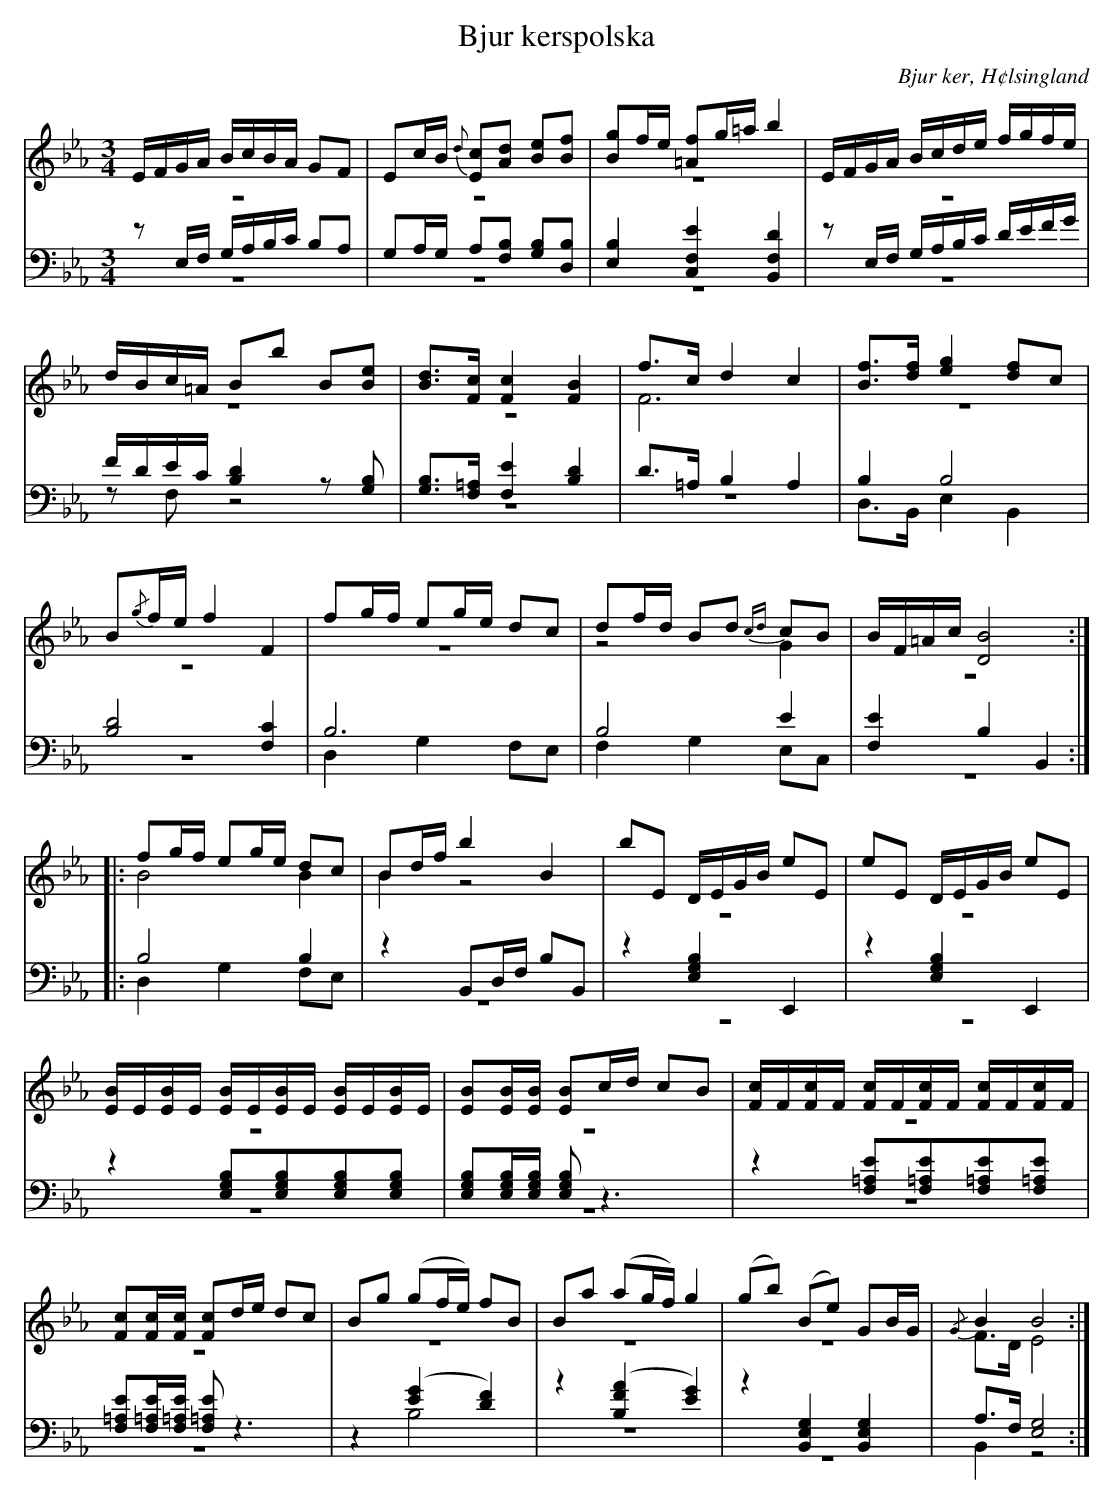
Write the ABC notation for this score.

X:1
T: Bjur kerspolska
O: Bjur ker, H¢lsingland
M: 3/4
L: 1/8
K: Eb
V:1
V:2 merge
V:3
V:4 merge
V:1
E/F/G/A/ B/c/B/A/ GF|Ec/B/ {d}[Ec][Ad] [Be][Bf]|[Bg]f/e/ [=Af]g/=a/ b2|E/F/G/A/ B/c/d/e/ f/g/f/e/|
d/B/c/=A/ Bb B[Be]|[Bd]>[Fc] [F2c2] [F2B2]|f>c d2 c2|[Bf]>[df] [e2g2] [df]c|
B{/g}f/e/ f2 F2|fg/f/ eg/e/ dc|df/d/ Bd {cd}cB|B/F/=A/c/ [D4B4]:|
|:fg/f/ eg/e/ dc|Bd/f/ b2 B2|bE D/E/G/B/ eE|eE D/E/G/B/ eE|
[E/B/]E/[E/B/]E/ [E/B/]E/[E/B/]E/ [E/B/]E/[E/B/]E/|[EB][E/B/][E/B/] [EB]c/d/ cB|[F/c/]F/[F/c/]F/ [F/c/]F/[F/c/]F/ [F/c/]F/[F/c/]F/|[Fc][F/c/][F/c/] [Fc]d/e/ dc|Bg (gf/e/) fB|Ba (ag/f/) g2|(gb) (Be) GB/G/|{/G}B2 B4:|
V:2
z6|z6|z6|z6|
z6|z6|F6|z6|
z6|z6|z4 G2|z6:|
|:B4 B2|B2 z4|z6|z6|
z6|z6|z6|z6|
z6|z6|z6|F>D E4:|
V:3 clef=bass
zE,/F,/ G,/A,/B,/C/ B,A,|G,A,/G,/ A,[F,B,] [G,B,][D,B,]|[E,2B,2] [C,2F,2E2] [B,,2F,2D2]|zE,/F,/ G,/A,/B,/C/ D/E/F/G/|
F/D/E/C/ [B,2D2]z[G,B,]|[G,B,]>[F,=A,] [F,2E2] [B,2D2]|D>=A, B,2 A,2|B,2 B,4|
[B,4D4] [F,2C2]|B,6|B,4 E2|[F,2E2] B,2 B,,2:|
|:B,4 B,2|z2 B,,D,/F,/ B,B,,|z2 [E,2G,2B,2] E,,2|z2 [E,2G,2B,2] E,,2|
z2 [E,G,B,][E,G,B,][E,G,B,][E,G,B,]|[E,G,B,][E,/G,/B,/][E,/G,/B,/] [E,G,B,] z3|z2 [F,=A,E][F,=A,E][F,=A,E][F,=A,E]|[F,=A,E][F,/=A,/E/][F,/=A,/E/] [F,=A,E] z3|
z2 ([E2G2] [D2F2])|z2 ([B,2F2A2] [E2G2])|z2 [B,,2E,2G,2] [B,,2E,2G,2]|A,>F, [E,4G,4]:|
V:4  clef=bass
z6|z6|z6|z6|
zF, z4|z6|z6|D,>B,, E,2 B,,2|
z6|D,2 G,2 F,E,|F,2 G,2 E,C,|z6:|
|:D,2 G,2 F,E,|z6|z6|z6|
z6|z6|z6|z6|
z2 B,4|z6|z6|B,,2 z4:|
